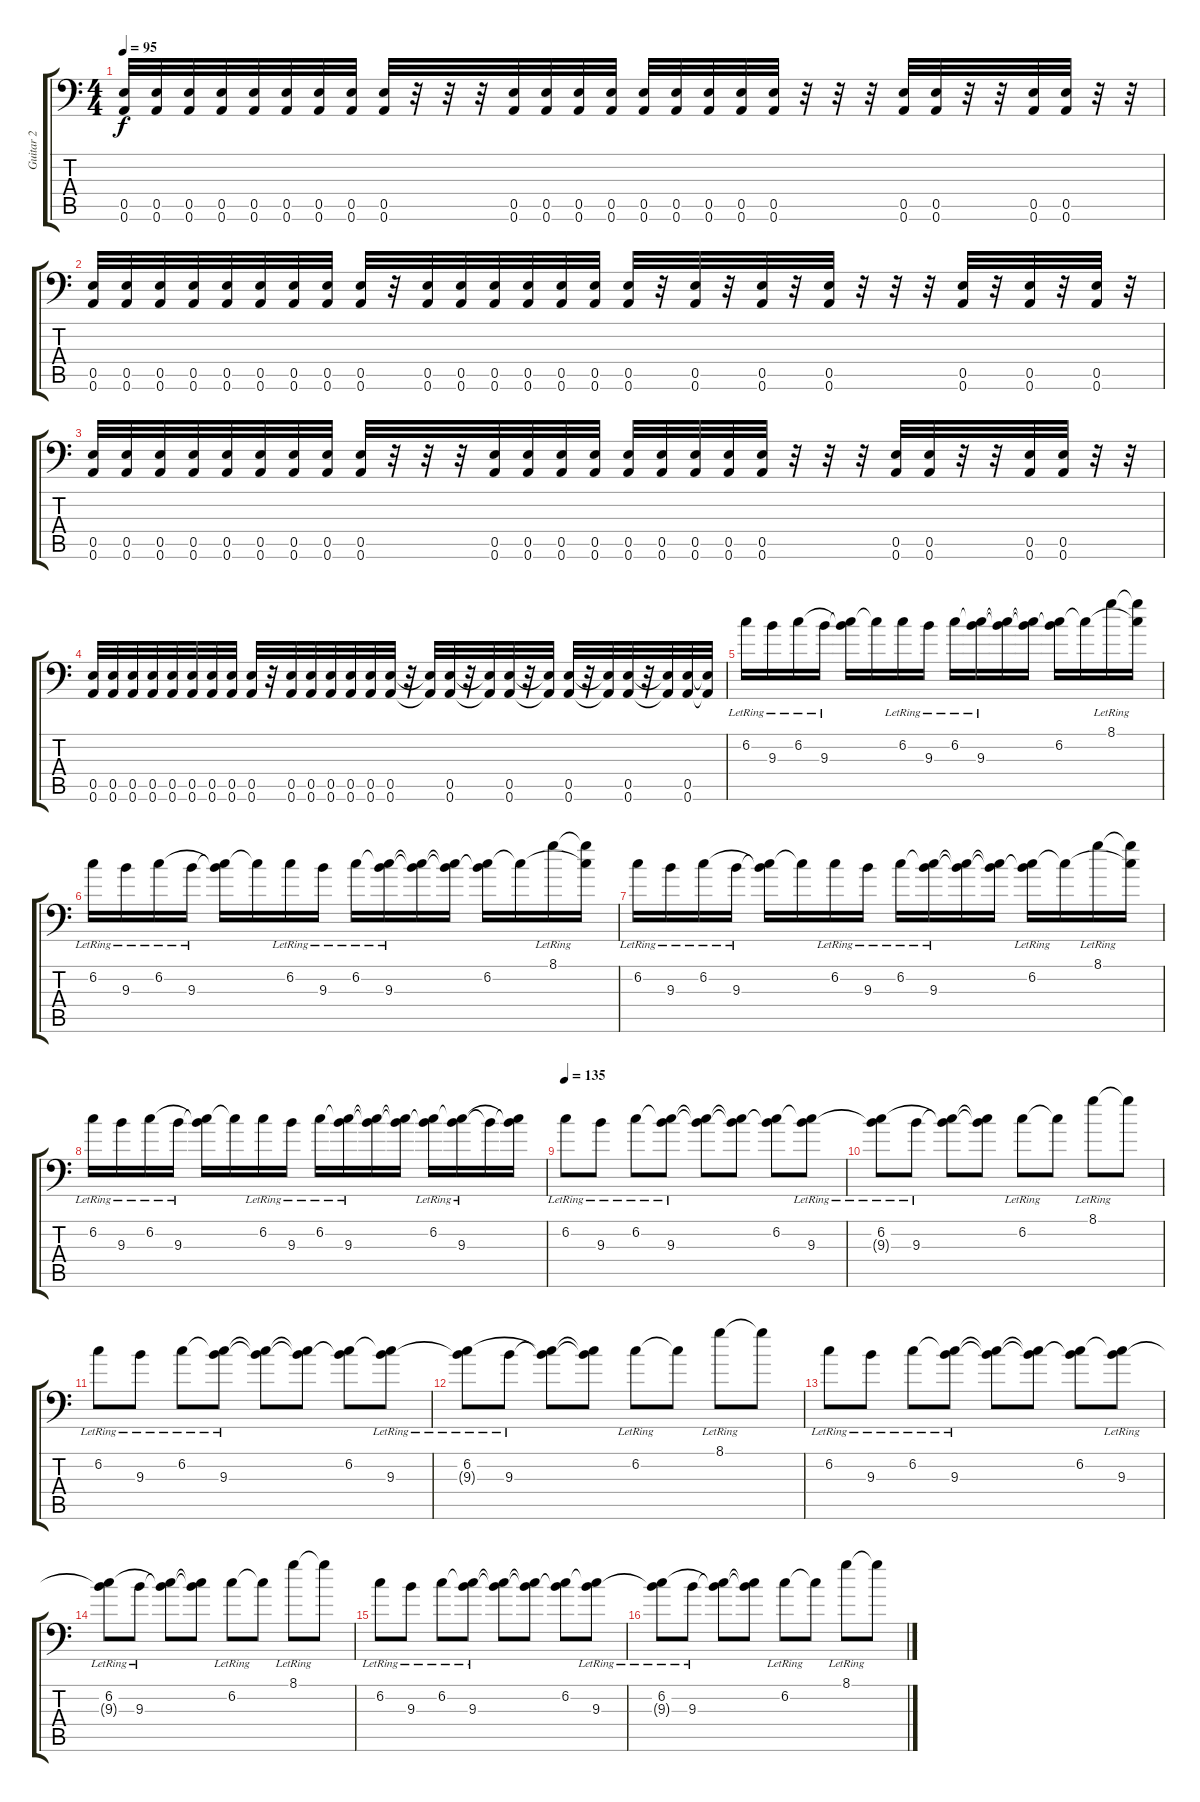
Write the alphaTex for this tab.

\track ("Guitar 2" "Guitar 2") {instrument distortionguitar}
\staff {score tabs}
\tuning (B3 Gb3 D3 A2 E2 A1) {hide}
\ts (4 4)
\tempo 95
\clef f4
\ks c
(0.5 0.6).32{dy f} (0.5 0.6).32 (0.5 0.6).32 (0.5 0.6).32 (0.5 0.6).32 (0.5 0.6).32 (0.5 0.6).32 (0.5 0.6).32 (0.5 0.6).32 r.32 r.32 r.32 (0.5 0.6).32 (0.5 0.6).32 (0.5 0.6).32 (0.5 0.6).32 (0.5 0.6).32 (0.5 0.6).32 (0.5 0.6).32 (0.5 0.6).32 (0.5 0.6).32 r.32 r.32 r.32 (0.5 0.6).32 (0.5 0.6).32 r.32 r.32 (0.5 0.6).32 (0.5 0.6).32 r.32 r.32 |
(0.5 0.6).32 (0.5 0.6).32 (0.5 0.6).32 (0.5 0.6).32 (0.5 0.6).32 (0.5 0.6).32 (0.5 0.6).32 (0.5 0.6).32 (0.5 0.6).32 r.32 (0.5 0.6).32 (0.5 0.6).32 (0.5 0.6).32 (0.5 0.6).32 (0.5 0.6).32 (0.5 0.6).32 (0.5 0.6).32 r.32 (0.5 0.6).32 r.32 (0.5 0.6).32 r.32 (0.5 0.6).32 r.32 r.32 r.32 (0.5 0.6).32 r.32 (0.5 0.6).32 r.32 (0.5 0.6).32 r.32 |
(0.5 0.6).32 (0.5 0.6).32 (0.5 0.6).32 (0.5 0.6).32 (0.5 0.6).32 (0.5 0.6).32 (0.5 0.6).32 (0.5 0.6).32 (0.5 0.6).32 r.32 r.32 r.32 (0.5 0.6).32 (0.5 0.6).32 (0.5 0.6).32 (0.5 0.6).32 (0.5 0.6).32 (0.5 0.6).32 (0.5 0.6).32 (0.5 0.6).32 (0.5 0.6).32 r.32 r.32 r.32 (0.5 0.6).32 (0.5 0.6).32 r.32 r.32 (0.5 0.6).32 (0.5 0.6).32 r.32 r.32 |
(0.5 0.6).32 (0.5 0.6).32 (0.5 0.6).32 (0.5 0.6).32 (0.5 0.6).32 (0.5 0.6).32 (0.5 0.6).32 (0.5 0.6).32 (0.5 0.6).32 r.32 (0.5 0.6).32 (0.5 0.6).32 (0.5 0.6).32 (0.5 0.6).32 (0.5 0.6).32 (0.5 0.6).32 r.32 (0.5{t} 0.6{t}).32 (0.5 0.6).32 r.32 (0.5{t} 0.6{t}).32 (0.5 0.6).32 r.32 (0.5{t} 0.6{t}).32 (0.5 0.6).32 r.32 (0.5{t} 0.6{t}).32 (0.5 0.6).32 r.32 (0.5{t} 0.6{t}).32 (0.5 0.6).32 (0.5{t} 0.6{t}).32 |
6.2{lr}.16 9.3{lr}.16 6.2{lr}.16 9.3{lr}.16 (6.2{t} 9.3{t}).16 6.2{t}.16 6.2{lr}.16 9.3{lr}.16 6.2{lr}.16 (6.2{t} 9.3{lr}).16 (6.2{t} 9.3{t}).16 (6.2{t} 9.3{t}).16 (6.2 9.3{t}).16 6.2{t}.16 8.1{lr}.16 (8.1{t} 6.2{t}).16 |
6.2{lr}.16 9.3{lr}.16 6.2{lr}.16 9.3{lr}.16 (6.2{t} 9.3{t}).16 6.2{t}.16 6.2{lr}.16 9.3{lr}.16 6.2{lr}.16 (6.2{t} 9.3{lr}).16 (6.2{t} 9.3{t}).16 (6.2{t} 9.3{t}).16 (6.2 9.3{t}).16 6.2{t}.16 8.1{lr}.16 (8.1{t} 6.2{t}).16 |
6.2{lr}.16 9.3{lr}.16 6.2{lr}.16 9.3{lr}.16 (6.2{t} 9.3{t}).16 6.2{t}.16 6.2{lr}.16 9.3{lr}.16 6.2{lr}.16 (6.2{t} 9.3{lr}).16 (6.2{t} 9.3{t}).16 (6.2{t} 9.3{t}).16 (6.2{lr} 9.3{t}).16 6.2{t}.16 8.1{lr}.16 (8.1{t} 6.2{t}).16 |
6.2{lr}.16 9.3{lr}.16 6.2{lr}.16 9.3{lr}.16 (6.2{t} 9.3{t}).16 6.2{t}.16 6.2{lr}.16 9.3{lr}.16 6.2{lr}.16 (6.2{t} 9.3{lr}).16 (6.2{t} 9.3{t}).16 (6.2{t} 9.3{t}).16 (6.2{lr} 9.3{t}).16 (6.2{t} 9.3{lr}).16 9.3{t}.16 (6.2{t} 9.3{t}).16 |
\tempo 135
6.2{lr}.8 9.3{lr}.8 6.2{lr}.8 (6.2{t} 9.3{lr}).8 (6.2{t} 9.3{t}).8 (6.2{t} 9.3{t}).8 (6.2 9.3{t}).8 (6.2{t} 9.3{lr}).8 |
(6.2{lr} 9.3{t}).8 9.3{lr}.8 (6.2{t} 9.3{t}).8 (6.2{t} 9.3{t}).8 6.2{lr}.8 6.2{t}.8 8.1{lr}.8 8.1{t}.8 |
6.2{lr}.8 9.3{lr}.8 6.2{lr}.8 (6.2{t} 9.3{lr}).8 (6.2{t} 9.3{t}).8 (6.2{t} 9.3{t}).8 (6.2 9.3{t}).8 (6.2{t} 9.3{lr}).8 |
(6.2{lr} 9.3{t}).8 9.3{lr}.8 (6.2{t} 9.3{t}).8 (6.2{t} 9.3{t}).8 6.2{lr}.8 6.2{t}.8 8.1{lr}.8 8.1{t}.8 |
6.2{lr}.8 9.3{lr}.8 6.2{lr}.8 (6.2{t} 9.3{lr}).8 (6.2{t} 9.3{t}).8 (6.2{t} 9.3{t}).8 (6.2 9.3{t}).8 (6.2{t} 9.3{lr}).8 |
(6.2{lr} 9.3{t}).8 9.3{lr}.8 (6.2{t} 9.3{t}).8 (6.2{t} 9.3{t}).8 6.2{lr}.8 6.2{t}.8 8.1{lr}.8 8.1{t}.8 |
6.2{lr}.8 9.3{lr}.8 6.2{lr}.8 (6.2{t} 9.3{lr}).8 (6.2{t} 9.3{t}).8 (6.2{t} 9.3{t}).8 (6.2 9.3{t}).8 (6.2{t} 9.3{lr}).8 |
(6.2{lr} 9.3{t}).8 9.3{lr}.8 (6.2{t} 9.3{t}).8 (6.2{t} 9.3{t}).8 6.2{lr}.8 6.2{t}.8 8.1{lr}.8 8.1{t}.8
